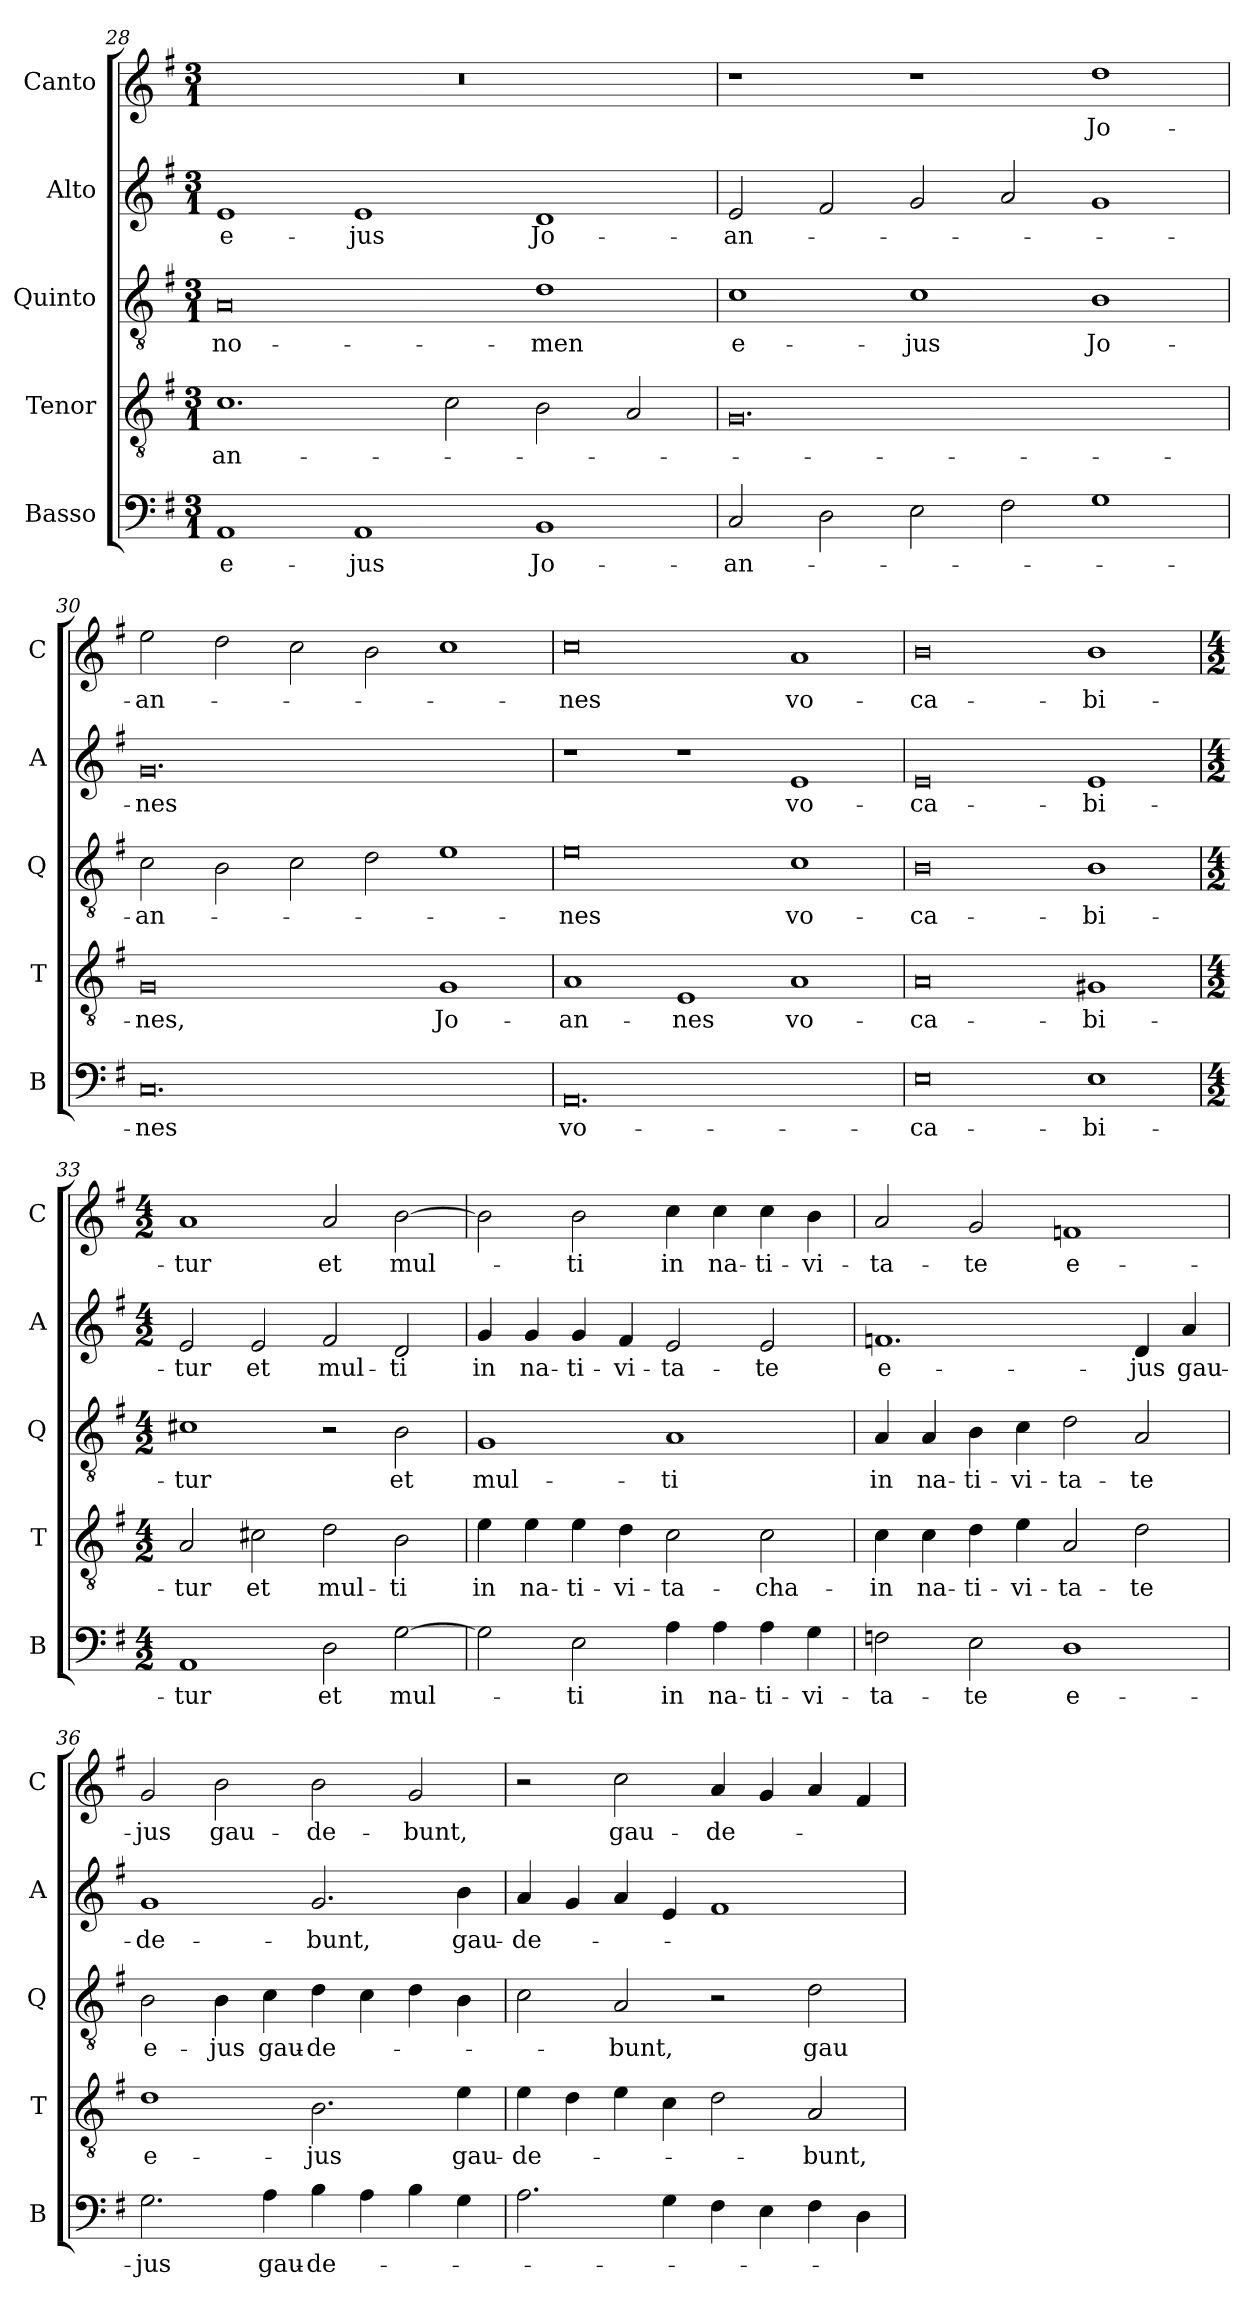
**kern	**text	**kern	**text	**kern	**text	**kern	**text	**kern	**text
*part5	*part5	*part4	*part4	*part3	*part3	*part2	*part2	*part1	*part1
*staff5	*staff5	*staff4	*staff4	*staff3	*staff3	*staff2	*staff2	*staff1	*staff1
*I"Basso	*	*I"Tenor	*	*I"Quinto	*	*I"Alto	*	*I"Canto	*
*I'B	*	*I'T	*	*I'Q	*	*I'A	*	*I'C	*
*clefF4	*	*clefGv2	*	*clefGv2	*	*clefG2	*	*clefG2	*
*k[f#]	*	*k[f#]	*	*k[f#]	*	*k[f#]	*	*k[f#]	*
*G:	*	*G:	*	*G:	*	*G:	*	*G:	*
*M3/1	*	*M3/1	*	*M3/1	*	*M3/1	*	*M3/1	*
=28	=28	=28	=28	=28	=28	=28	=28	=28	=28
!	!LO:LY:b	!	!LO:LY:b	!	!LO:LY:b	!	!LO:LY:b	!	!
1AA	e-	1.c	-an-	0A	no-	1e	e-	0.r	.
!	!LO:LY:b	!	!	!	!	!	!LO:LY:b	!	!
1AA	-jus	.	.	.	.	1e	-jus	.	.
.	.	2c\	.	.	.	.	.	.	.
!	!LO:LY:b	!	!	!	!LO:LY:b	!	!LO:LY:b	!	!
1BB	Jo-	2B\	.	1d	-men	1d	Jo-	.	.
.	.	2A/	.	.	.	.	.	.	.
=29	=29	=29	=29	=29	=29	=29	=29	=29	=29
!	!LO:LY:b	!	!	!	!LO:LY:b	!	!LO:LY:b	!	!
2C/	-an-	0.G	.	1c	e-	2e/	-an-	1r	.
2D\	.	.	.	.	.	2f#/	.	.	.
!	!	!	!	!	!LO:LY:b	!	!	!	!
2E\	.	.	.	1c	-jus	2g/	.	1r	.
2F#\	.	.	.	.	.	2a/	.	.	.
!	!	!	!	!	!LO:LY:b	!	!	!	!LO:LY:b
1G	.	.	.	1B	Jo-	1g	.	1dd	Jo-
=30	=30	=30	=30	=30	=30	=30	=30	=30	=30
!	!LO:LY:b	!	!LO:LY:b	!	!LO:LY:b	!	!LO:LY:b	!	!LO:LY:b
0.C	-nes	0G	-nes,	2c\	-an-	0.g	-nes	2ee\	-an-
.	.	.	.	2B\	.	.	.	2dd\	.
.	.	.	.	2c\	.	.	.	2cc\	.
.	.	.	.	2d\	.	.	.	2b\	.
!	!	!	!LO:LY:b	!	!	!	!	!	!
.	.	1G	Jo-	1e	.	.	.	1cc	.
=31	=31	=31	=31	=31	=31	=31	=31	=31	=31
!	!LO:LY:b	!	!LO:LY:b	!	!LO:LY:b	!	!	!	!LO:LY:b
0.AA	vo-	1A	-an-	0e	-nes	1r	.	0cc	-nes
!	!	!	!LO:LY:b	!	!	!	!	!	!
.	.	1E	-nes	.	.	1r	.	.	.
!	!	!	!LO:LY:b	!	!LO:LY:b	!	!LO:LY:b	!	!LO:LY:b
.	.	1A	vo-	1c	vo-	1e	vo-	1a	vo-
=32	=32	=32	=32	=32	=32	=32	=32	=32	=32
!	!LO:LY:b	!	!LO:LY:b	!	!LO:LY:b	!	!LO:LY:b	!	!LO:LY:b
0E	-ca-	0A	-ca-	0B	-ca-	0e	-ca-	0b	-ca-
!	!LO:LY:b	!	!LO:LY:b	!	!LO:LY:b	!	!LO:LY:b	!	!LO:LY:b
1E	-bi-	1G#X	-bi-	1B	-bi-	1e	-bi-	1b	-bi-
!!LO:LB:g=z
=33	=33	=33	=33	=33	=33	=33	=33	=33	=33
*M4/2	*	*M4/2	*	*M4/2	*	*M4/2	*	*M4/2	*
!	!LO:LY:b	!	!LO:LY:b	!	!LO:LY:b	!	!LO:LY:b	!	!LO:LY:b
1AA	-tur	2A/	-tur	1c#X	-tur	2e/	-tur	1a	-tur
!	!	!	!LO:LY:b	!	!	!	!LO:LY:b	!	!
.	.	2c#X\	et	.	.	2e/	et	.	.
!	!LO:LY:b	!	!LO:LY:b	!	!	!	!LO:LY:b	!	!LO:LY:b
2D\	et	2d\	mul-	2r	.	2f#/	mul-	2a/	et
!	!LO:LY:b	!	!LO:LY:b	!	!LO:LY:b	!	!LO:LY:b	!	!LO:LY:b
[2G\	mul-	2B\	-ti	2B\	et	2d/	-ti	[2b\	mul-
=34	=34	=34	=34	=34	=34	=34	=34	=34	=34
!	!	!	!LO:LY:b	!	!LO:LY:b	!	!LO:LY:b	!	!
2G\]	.	4e\	in	1G	mul-	4g/	in	2b\]	.
!	!	!	!LO:LY:b	!	!	!	!LO:LY:b	!	!
.	.	4e\	na-	.	.	4g/	na-	.	.
!	!LO:LY:b	!	!LO:LY:b	!	!	!	!LO:LY:b	!	!LO:LY:b
2E\	-ti	4e\	-ti-	.	.	4g/	-ti-	2b\	-ti
!	!	!	!LO:LY:b	!	!	!	!LO:LY:b	!	!
.	.	4d\	-vi-	.	.	4f#/	-vi-	.	.
!	!LO:LY:b	!	!LO:LY:b	!	!LO:LY:b	!	!LO:LY:b	!	!LO:LY:b
4A\	in	2c\	-ta-	1A	-ti	2e/	-ta-	4cc\	in
!	!LO:LY:b	!	!	!	!	!	!	!	!LO:LY:b
4A\	na-	.	.	.	.	.	.	4cc\	na-
!	!LO:LY:b	!	!LO:LY:b	!	!	!	!LO:LY:b	!	!LO:LY:b
4A\	-ti-	2c\	-cha-	.	.	2e/	-te	4cc\	-ti-
!	!LO:LY:b	!	!	!	!	!	!	!	!LO:LY:b
4G\	-vi-	.	.	.	.	.	.	4b\	-vi-
=35	=35	=35	=35	=35	=35	=35	=35	=35	=35
!	!LO:LY:b	!	!LO:LY:b	!	!LO:LY:b	!	!LO:LY:b	!	!LO:LY:b
2Fn\	-ta-	4c\	-in	4A/	in	1.fn	e-	2a/	-ta-
!	!	!	!LO:LY:b	!	!LO:LY:b	!	!	!	!
.	.	4c\	na-	4A/	na-	.	.	.	.
!	!LO:LY:b	!	!LO:LY:b	!	!LO:LY:b	!	!	!	!LO:LY:b
2E\	-te	4d\	-ti-	4B\	-ti-	.	.	2g/	-te
!	!	!	!LO:LY:b	!	!LO:LY:b	!	!	!	!
.	.	4e\	-vi-	4c\	-vi-	.	.	.	.
!	!LO:LY:b	!	!LO:LY:b	!	!LO:LY:b	!	!	!	!LO:LY:b
1D	e-	2A/	-ta-	2d\	-ta-	.	.	1fn	e-
!	!	!	!LO:LY:b	!	!LO:LY:b	!	!LO:LY:b	!	!
.	.	2d\	-te	2A/	-te	4d/	-jus	.	.
!	!	!	!	!	!	!	!LO:LY:b	!	!
.	.	.	.	.	.	4a/	gau-	.	.
=36	=36	=36	=36	=36	=36	=36	=36	=36	=36
!	!LO:LY:b	!	!LO:LY:b	!	!LO:LY:b	!	!LO:LY:b	!	!LO:LY:b
2.G\	-jus	1d	e-	2B\	e-	1g	-de-	2g/	-jus
!	!	!	!	!	!LO:LY:b	!	!	!	!LO:LY:b
.	.	.	.	4B\	-jus	.	.	2b\	gau-
!	!LO:LY:b	!	!	!	!LO:LY:b	!	!	!	!
4A\	gau-	.	.	4c\	gau-	.	.	.	.
!	!LO:LY:b	!	!LO:LY:b	!	!LO:LY:b	!	!LO:LY:b	!	!LO:LY:b
4B\	-de-	2.B\	-jus	4d\	-de-	2.g/	-bunt,	2b\	-de-
4A\	.	.	.	4c\	.	.	.	.	.
!	!	!	!	!	!	!	!	!	!LO:LY:b
4B\	.	.	.	4d\	.	.	.	2g/	-bunt,
!	!	!	!LO:LY:b	!	!	!	!LO:LY:b	!	!
4G\	.	4e\	gau-	4B\	.	4b\	gau-	.	.
=37	=37	=37	=37	=37	=37	=37	=37	=37	=37
!	!	!	!LO:LY:b	!	!	!	!LO:LY:b	!	!
2.A\	.	4e\	-de-	2c\	.	4a/	-de-	2r	.
.	.	4d\	.	.	.	4g/	.	.	.
!	!	!	!	!	!LO:LY:b	!	!	!	!LO:LY:b
.	.	4e\	.	2A/	-bunt,	4a/	.	2cc\	gau-
4G\	.	4c\	.	.	.	4e/	.	.	.
!	!	!	!	!	!	!	!	!	!LO:LY:b
4F#\	.	2d\	.	2r	.	1f#	.	4a/	-de-
4E\	.	.	.	.	.	.	.	4g/	.
!	!	!	!LO:LY:b	!	!LO:LY:b	!	!	!	!
4F#\	.	2A/	-bunt,	2d\	gau-	.	.	4a/	.
4D\	.	.	.	.	.	.	.	4f#/	.
=	=	=	=	=	=	=	=	=	=
*-	*-	*-	*-	*-	*-	*-	*-	*-	*-
